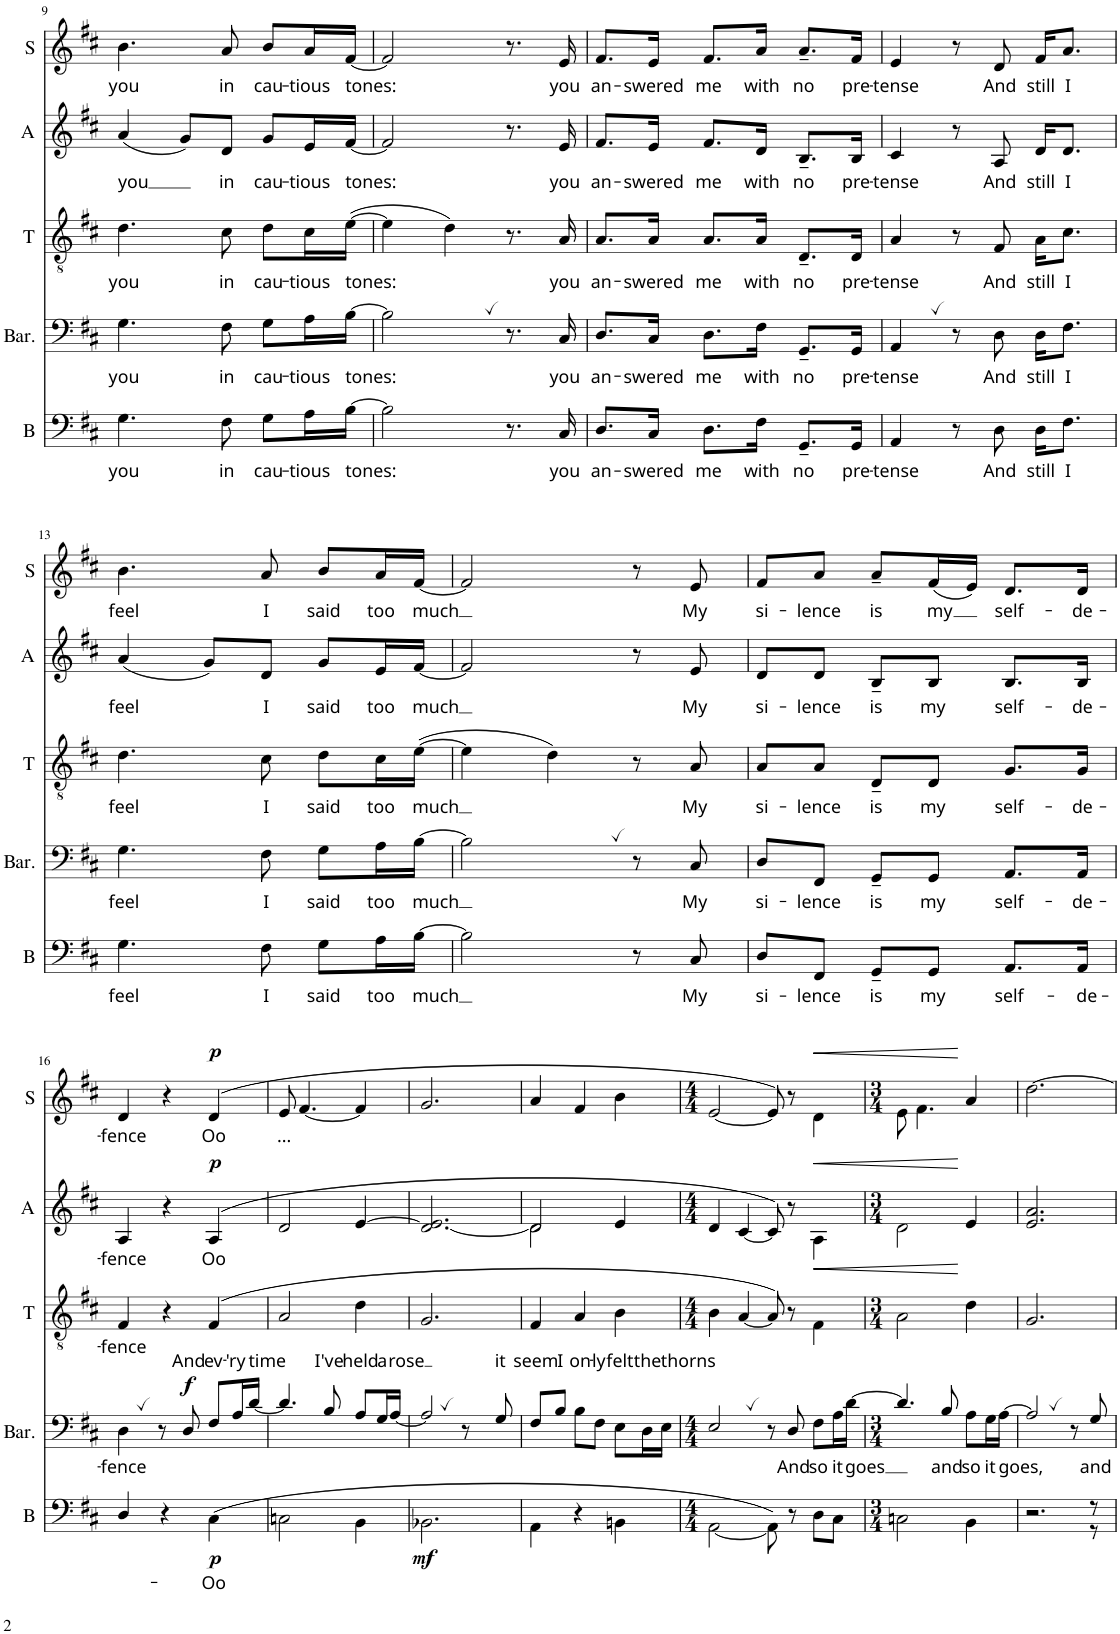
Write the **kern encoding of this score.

**kern	**kern	**kern	**text	**dynam	**kern	**text	**dynam	**kern	**text	**dynam	**kern	**text	**dynam	**kern	**text	**dynam
*part6	*part6	*part5	*part5	*part5	*part4	*part4	*part4	*part3	*part3	*part3	*part2	*part2	*part2	*part1	*part1	*part1
*staff7	*staff6	*staff5	*staff5	*staff5	*staff4	*staff4	*staff4	*staff3	*staff3	*staff3	*staff2	*staff2	*staff2	*staff1	*staff1	*staff1
*I"Piano	*	*I"Bass	*	*	*I"Baritone	*	*	*I"Tenor	*	*	*I"Alto	*	*	*I"Soprano	*	*
*I'P	*	*I'B	*	*	*I'Bar.	*	*	*I'T	*	*	*I'A	*	*	*I'S	*	*
!!LO:PB:g=z
*clefF4	*clefG2	*clefF4	*	*	*clefF4	*	*	*clefGv2	*	*	*clefG2	*	*	*clefG2	*	*
*k[f#c#]	*k[f#c#]	*k[f#c#]	*	*	*k[f#c#]	*	*	*k[f#c#]	*	*	*k[f#c#]	*	*	*k[f#c#]	*	*
*M3/4	*M3/4	*M3/4	*	*	*M3/4	*	*	*M3/4	*	*	*M3/4	*	*	*M3/4	*	*
=9	=9	=9	=9	=9	=9	=9	=9	=9	=9	=9	=9	=9	=9	=9	=9	=9
*	*^	*	*	*	*	*	*	*	*	*	*	*	*	*	*	*
!	!	!	!	!LO:LY:b	!	!	!LO:LY:b	!	!	!LO:LY:b	!	!	!LO:LY:b	!	!	!LO:LY:b	!
4.G 4.d	4.b	4a	4.G\	you	.	4.G\	you	.	4.d\	you	.	(<4a/	you	.	4.b\	you	.
.	.	8g/L	.	.	.	.	.	.	.	.	.	8g/L)	.	.	.	.	.
!	!	!	!	!LO:LY:b	!	!	!LO:LY:b	!	!	!LO:LY:b	!	!	!LO:LY:b	!	!	!LO:LY:b	!
8F# 8c#	8a	8d/J	8F#\	in	.	8F#\	in	.	8c#\	in	.	8d/J	in	.	8a/	in	.
!	!	!	!	!LO:LY:b	!	!	!LO:LY:b	!	!	!LO:LY:b	!	!	!LO:LY:b	!	!	!LO:LY:b	!
8G\ 8d\L	8g/ 8b/L	4ryy	8G\L	cau-	.	8G\L	cau-	.	8d\L	cau-	.	8g/L	cau-	.	8b/L	cau-	.
!	!	!	!	!LO:LY:b	!	!	!LO:LY:b	!	!	!LO:LY:b	!	!	!LO:LY:b	!	!	!LO:LY:b	!
16A\ 16c#\L	16e/ 16a/L	.	16A\L	-tious	.	16A\L	-tious	.	16c#\L	-tious	.	16e/L	-tious	.	16a/L	-tious	.
!	!	!	!	!LO:LY:b	!	!	!LO:LY:b	!	!	!LO:LY:b	!	!	!LO:LY:b	!	!	!LO:LY:b	!
[16B\JJ	(>16e/ [16f#/JJ	.	[16B\JJ	tones:	.	[16B\JJ	tones:	.	(>[16e\JJ	tones:	.	[16f#/JJ	tones:	.	[16f#/JJ	tones:	.
=10	=10	=10	=10	=10	=10	=10	=10	=10	=10	=10	=10	=10	=10	=10	=10	=10	=10
2B]	4e)	2f#]	2B\]	.	.	2B,\]	.	.	4e\]	.	.	2f#/]	.	.	2f#/]	.	.
.	4d	.	.	.	.	.	.	.	4d\)	.	.	.	.	.	.	.	.
!LO:N:vis=8	!	!LO:N:vis=8	!	!	!	!	!	!	!	!	!	!	!	!	!	!	!
8.r	4r	8.r	8.r	.	.	8.r	.	.	8.r	.	.	8.r	.	.	8.r	.	.
!	!	!	!	!LO:LY:b	!	!	!LO:LY:b	!	!	!LO:LY:b	!	!	!LO:LY:b	!	!	!LO:LY:b	!
16C# 16A	.	16e	16C#/	you	.	16C#/	you	.	16A/	you	.	16e/	you	.	16e/	you	.
=11	=11	=11	=11	=11	=11	=11	=11	=11	=11	=11	=11	=11	=11	=11	=11	=11	=11
!	!	!	!	!LO:LY:b	!	!	!LO:LY:b	!	!	!LO:LY:b	!	!	!LO:LY:b	!	!	!LO:LY:b	!
*	*v	*v	*	*	*	*	*	*	*	*	*	*	*	*	*	*	*
8.D\ 8.A\L	8.f#/L	8.D/L	an-	.	8.D/L	an-	.	8.A/L	an-	.	8.f#/L	an-	.	8.f#/L	an-	.
!	!	!	!LO:LY:b	!	!	!LO:LY:b	!	!	!LO:LY:b	!	!	!LO:LY:b	!	!	!LO:LY:b	!
16C#\ 16A\Jk	16e/Jk	16C#/Jk	-swered	.	16C#/Jk	-swered	.	16A/Jk	-swered	.	16e/Jk	-swered	.	16e/Jk	-swered	.
!	!	!	!LO:LY:b	!	!	!LO:LY:b	!	!	!LO:LY:b	!	!	!LO:LY:b	!	!	!LO:LY:b	!
8.D\ 8.A\L	8.f#/L	8.D\L	me	.	8.D\L	me	.	8.A/L	me	.	8.f#/L	me	.	8.f#/L	me	.
!	!	!	!LO:LY:b	!	!	!LO:LY:b	!	!	!LO:LY:b	!	!	!LO:LY:b	!	!	!LO:LY:b	!
16F#\ 16A\Jk	16d/ 16a/Jk	16F#\Jk	with	.	16F#\Jk	with	.	16A/Jk	with	.	16d/Jk	with	.	16a/Jk	with	.
!	!	!	!LO:LY:b	!	!	!LO:LY:b	!	!	!LO:LY:b	!	!	!LO:LY:b	!	!	!LO:LY:b	!
8.GG/ 8.D/L	8.B/ 8.a/L	8.GG~/L	no	.	8.GG~/L	no	.	8.D~/L	no	.	8.B~/L	no	.	8.a~/L	no	.
!	!	!	!LO:LY:b	!	!	!LO:LY:b	!	!	!LO:LY:b	!	!	!LO:LY:b	!	!	!LO:LY:b	!
16GG/ 16D/Jk	16B/ 16f#/Jk	16GG/Jk	pre-	.	16GG/Jk	pre-	.	16D/Jk	pre-	.	16B/Jk	pre-	.	16f#/Jk	pre-	.
=12	=12	=12	=12	=12	=12	=12	=12	=12	=12	=12	=12	=12	=12	=12	=12	=12
!	!	!	!LO:LY:b	!	!	!LO:LY:b	!	!	!LO:LY:b	!	!	!LO:LY:b	!	!	!LO:LY:b	!
4AA 4A	4c# 4e	4AA/	-tense	.	4AA,/	-tense	.	4A/	-tense	.	4c#/	-tense	.	4e/	-tense	.
8r	8r	8r	.	.	8r	.	.	8r	.	.	8r	.	.	8r	.	.
!	!	!	!LO:LY:b	!	!	!LO:LY:b	!	!	!LO:LY:b	!	!	!LO:LY:b	!	!	!LO:LY:b	!
8D 8F#	8A 8d	8D\	And	.	8D\	And	.	8F#/	And	.	8A/	And	.	8d/	And	.
!	!	!	!LO:LY:b	!	!	!LO:LY:b	!	!	!LO:LY:b	!	!	!LO:LY:b	!	!	!LO:LY:b	!
16D\ 16A\KL	16d/ 16f#/KL	16D\KL	still	.	16D\KL	still	.	16A\KL	still	.	16d/KL	still	.	16f#/KL	still	.
!	!	!	!LO:LY:b	!	!	!LO:LY:b	!	!	!LO:LY:b	!	!	!LO:LY:b	!	!	!LO:LY:b	!
8.F#\ 8.c#\J	8.d/ 8.a/J	8.F#\J	I	.	8.F#\J	I	.	8.c#\J	I	.	8.d/J	I	.	8.a/J	I	.
!!LO:LB:g=z
=13	=13	=13	=13	=13	=13	=13	=13	=13	=13	=13	=13	=13	=13	=13	=13	=13
*	*^	*	*	*	*	*	*	*	*	*	*	*	*	*	*	*
!	!	!	!	!LO:LY:b	!	!	!LO:LY:b	!	!	!LO:LY:b	!	!	!LO:LY:b	!	!	!LO:LY:b	!
4.G 4.d	4.b	4a	4.G\	feel	.	4.G\	feel	.	4.d\	feel	.	(<4a/	feel	.	4.b\	feel	.
.	.	8g/L	.	.	.	.	.	.	.	.	.	8g/L)	.	.	.	.	.
!	!	!	!	!LO:LY:b	!	!	!LO:LY:b	!	!	!LO:LY:b	!	!	!LO:LY:b	!	!	!LO:LY:b	!
8F# 8c#	8a	8d/J	8F#\	I	.	8F#\	I	.	8c#\	I	.	8d/J	I	.	8a/	I	.
!	!	!	!	!LO:LY:b	!	!	!LO:LY:b	!	!	!LO:LY:b	!	!	!LO:LY:b	!	!	!LO:LY:b	!
8G\ 8d\L	8g/ 8b/L	4ryy	8G\L	said	.	8G\L	said	.	8d\L	said	.	8g/L	said	.	8b/L	said	.
!	!	!	!	!LO:LY:b	!	!	!LO:LY:b	!	!	!LO:LY:b	!	!	!LO:LY:b	!	!	!LO:LY:b	!
16A\ 16c#\L	16e/ 16a/L	.	16A\L	too	.	16A\L	too	.	16c#\L	too	.	16e/L	too	.	16a/L	too	.
!	!	!	!	!LO:LY:b	!	!	!LO:LY:b	!	!	!LO:LY:b	!	!	!LO:LY:b	!	!	!LO:LY:b	!
[16B\JJ	[>16e/ [>16f#/JJ	.	[16B\JJ	much	.	[16B\JJ	much	.	([16e\JJ	much	.	[16f#/JJ	much	.	[16f#/JJ	much	.
=14	=14	=14	=14	=14	=14	=14	=14	=14	=14	=14	=14	=14	=14	=14	=14	=14	=14
2B]	2f#]	4e]	2B\]	.	.	2B,\]	.	.	4e\]	.	.	2f#/]	.	.	2f#/]	.	.
.	.	4d	.	.	.	.	.	.	4d\)	.	.	.	.	.	.	.	.
8r	8r	4ryy	8r	.	.	8r	.	.	8r	.	.	8r	.	.	8r	.	.
!	!	!	!	!LO:LY:b	!	!	!LO:LY:b	!	!	!LO:LY:b	!	!	!LO:LY:b	!	!	!LO:LY:b	!
8C# 8A	8e	.	8C#/	My	.	8C#/	My	.	8A/	My	.	8e/	My	.	8e/	My	.
=15	=15	=15	=15	=15	=15	=15	=15	=15	=15	=15	=15	=15	=15	=15	=15	=15	=15
!	!	!	!	!LO:LY:b	!	!	!LO:LY:b	!	!	!LO:LY:b	!	!	!LO:LY:b	!	!	!LO:LY:b	!
8D/ 8A/L	8d/ 8f#/L	4ryy	8D/L	si-	.	8D/L	si-	.	8A/L	si-	.	8d/L	si-	.	8f#/L	si-	.
!	!	!	!	!LO:LY:b	!	!	!LO:LY:b	!	!	!LO:LY:b	!	!	!LO:LY:b	!	!	!LO:LY:b	!
8FF#/J	8A/ 8d/ 8a/J	.	8FF#/J	-lence	.	8FF#/J	-lence	.	8A/J	-lence	.	8d/J	-lence	.	8a/J	-lence	.
!	!	!	!	!LO:LY:b	!	!	!LO:LY:b	!	!	!LO:LY:b	!	!	!LO:LY:b	!	!	!LO:LY:b	!
8GG/ 8D/L	8a/L	8B/L	8GG~/L	is	.	8GG~/L	is	.	8D~/L	is	.	8B~/L	is	.	8a~/L	is	.
!	!	!	!	!LO:LY:b	!	!	!LO:LY:b	!	!	!LO:LY:b	!	!	!LO:LY:b	!	!	!LO:LY:b	!
8GG/ 8D/J	16f#/L	8B/J	8GG/J	my	.	8GG/J	my	.	8D/J	my	.	8B/J	my	.	(<16f#/L	my	.
.	16e/JJ	.	.	.	.	.	.	.	.	.	.	.	.	.	16e/JJ)	.	.
!	!	!	!	!LO:LY:b	!	!	!LO:LY:b	!	!	!LO:LY:b	!	!	!LO:LY:b	!	!	!LO:LY:b	!
8.AA\ 8.G\L	8.B/ 8.d/L	4ryy	8.AA/L	self-	.	8.AA/L	self-	.	8.G/L	self-	.	8.B/L	self-	.	8.d/L	self-	.
!	!	!	!	!LO:LY:b	!	!	!LO:LY:b	!	!	!LO:LY:b	!	!	!LO:LY:b	!	!	!LO:LY:b	!
16AA\ 16G\Jk	16B/ 16d/Jk	.	16AA/Jk	-de-	.	16AA/Jk	-de-	.	16G/Jk	-de-	.	16B/Jk	-de-	.	16d/Jk	-de-	.
*	*v	*v	*	*	*	*	*	*	*	*	*	*	*	*	*	*	*
!!LO:LB:g=z
=16	=16	=16	=16	=16	=16	=16	=16	=16	=16	=16	=16	=16	=16	=16	=16	=16
*^	*	*	*	*	*	*	*	*	*	*	*	*	*	*	*	*
!	!	!	!	!	!	!	!LO:LY:b	!	!	!LO:LY:b	!	!	!LO:LY:b	!	!	!LO:LY:b	!
4D 4F#	2r	4A 4d	4D/	.	.	4D,\	-fence	.	4F#/	-fence	.	4A/	-fence	.	4d/	-fence	.
8r	.	4r	4r	.	.	8r	.	.	4r	.	.	4r	.	.	4r	.	.
!	!	!	!	!	!	!	!LO:LY:a	!LO:DY:a	!	!	!	!	!	!	!	!	!
8D	.	.	.	.	.	8D/	And	f	.	.	.	.	.	.	.	.	.
!	!	!	!	!LO:LY:b	!LO:DY:b	!	!LO:LY:a	!	!	!	!	!	!LO:LY:b	!LO:DY:a	!	!LO:LY:b	!LO:DY:a
8A\L	4C#	4d	(4C#\	Oo	p	8F#/L	ev-	.	(4F#/	.	.	(4A/	Oo	p	(4d/	Oo	p
!	!	!	!	!	!	!	!LO:LY:a	!	!	!	!	!	!	!	!	!	!
16A\L	.	.	.	.	.	16A/L	-'ry	.	.	.	.	.	.	.	.	.	.
!	!	!	!	!	!	!	!LO:LY:a	!	!	!	!	!	!	!	!	!	!
[16d\JJ	.	.	.	.	.	[16d/JJ	time	.	.	.	.	.	.	.	.	.	.
=17	=17	=17	=17	=17	=17	=17	=17	=17	=17	=17	=17	=17	=17	=17	=17	=17	=17
*	*	*^	*	*	*	*	*	*	*	*	*	*	*	*	*	*	*
!	!	!	!	!	!	!	!	!	!	!	!	!	!	!	!	!	!LO:LY:b	!
4.d]	2Cn	8e	2d	2Cn\	.	.	4.d/]	.	.	2A/	.	.	2d/	.	.	8e/	...	.
.	.	4.f#	.	.	.	.	.	.	.	.	.	.	.	.	.	[<4.f#/	.	.
!	!	!	!	!	!	!	!	!LO:LY:a	!	!	!	!	!	!	!	!	!	!
8B	.	.	.	.	.	.	8B/	I've	.	.	.	.	.	.	.	.	.	.
!	!	!	!	!	!	!	!	!LO:LY:a	!	!	!	!	!	!	!	!	!	!
8A\L	8BB	4d 4e	4r	4BB\	.	.	8A/L	held	.	4d\	.	.	[>4e/	.	.	4f#/]	.	.
!	!	!	!	!	!	!	!	!LO:LY:a	!	!	!	!	!	!	!	!	!	!
16G\L	8ryy	.	.	.	.	.	16G/L	a	.	.	.	.	.	.	.	.	.	.
!	!	!	!	!	!	!	!	!LO:LY:a	!	!	!	!	!	!	!	!	!	!
[16A\JJ	.	.	.	.	.	.	[16A/JJ	rose	.	.	.	.	.	.	.	.	.	.
*	*	*v	*v	*	*	*	*	*	*	*	*	*	*	*	*	*	*	*
=18	=18	=18	=18	=18	=18	=18	=18	=18	=18	=18	=18	=18	=18	=18	=18	=18	=18
!	!	!	!	!	!LO:DY:b	!	!	!	!	!	!	!	!	!	!	!	!
2A]	2.BB-X	2.d 2.g	2.BB-X\	.	mf	2A,/]	.	.	2.G/	.	.	[<2.d/ 2.e/]	.	.	2.g/	.	.
8r	.	.	.	.	.	8r	.	.	.	.	.	.	.	.	.	.	.
!	!	!	!	!	!	!	!LO:LY:a	!	!	!	!	!	!	!	!	!	!
8G	.	.	.	.	.	8G/	it	.	.	.	.	.	.	.	.	.	.
=19	=19	=19	=19	=19	=19	=19	=19	=19	=19	=19	=19	=19	=19	=19	=19	=19	=19
*	*	*^	*	*	*	*	*	*	*	*	*	*	*	*	*	*	*
!	!	!	!	!	!	!	!	!LO:LY:a	!	!	!	!	!	!	!	!	!	!
*	*	*	*	*	*	*	*	*	*	*	*	*	*^	*	*	*	*	*
8F#\L	4AA	4a	2d	4AA\	.	.	8F#/L	seem	.	4F#/	.	.	2d/]	2d\	.	.	4a/	.	.
!	!	!	!	!	!	!	!	!LO:LY:a	!	!	!	!	!	!	!	!	!	!	!
8B\J	.	.	.	.	.	.	8B/J	I	.	.	.	.	.	.	.	.	.	.	.
!	!	!	!	!	!	!	!	!LO:LY:a	!	!	!	!	!	!	!	!	!	!	!
8B\L	4BB 4A	4f#	.	4r	.	.	8B\L	on-	.	4A/	.	.	.	.	.	.	4f#/	.	.
!	!	!	!	!	!	!	!	!LO:LY:a	!	!	!	!	!	!	!	!	!	!	!
8F#\J	.	.	.	.	.	.	8F#\J	-ly	.	.	.	.	.	.	.	.	.	.	.
!	!	!	!	!	!	!	!	!LO:LY:a	!	!	!	!	!	!	!	!	!	!	!
8E\L	4GG#X	4B 4e 4b	4r	4BBn\	.	.	8E\L	felt	.	4B\	.	.	4e/	4ryy	.	.	4b\	.	.
!	!	!	!	!	!	!	!	!LO:LY:a	!	!	!	!	!	!	!	!	!	!	!
16D\L	.	.	.	.	.	.	16D\L	the	.	.	.	.	.	.	.	.	.	.	.
!	!	!	!	!	!	!	!	!LO:LY:a	!	!	!	!	!	!	!	!	!	!	!
16E\JJ	.	.	.	.	.	.	16E\JJ	thorns	.	.	.	.	.	.	.	.	.	.	.
*	*	*	*	*	*	*	*	*	*	*	*	*	*v	*v	*	*	*	*	*
=20	=20	=20	=20	=20	=20	=20	=20	=20	=20	=20	=20	=20	=20	=20	=20	=20	=20	=20
*M4/4	*	*M4/4	*	*M4/4	*	*	*M4/4	*	*	*M4/4	*	*	*M4/4	*	*	*M4/4	*	*
2E	[>2AA	[>2e	4B 4d	[<2AA\	.	.	2E,/	.	.	4B\	.	.	4d/	.	.	[<2e/	.	.
.	.	.	[>4A [>4c#	.	.	.	.	.	.	[<4A/	.	.	[<4c#/	.	.	.	.	.
8r	8AA]	8e]	8A] 8c#]	8AA\])	.	.	8r	.	.	8A/])	.	.	8c#/])	.	.	8e/])	.	.
!	!	!	!	!	!	!	!	!LO:LY:b	!	!	!	!	!	!	!	!	!	!
8D	8r	8r	4.ryy	8r	.	.	8D/	And	.	8r	.	.	8r	.	.	8r	.	.
!	!	!	!	!	!	!	!	!LO:LY:b	!	!	!	!LO:HP:b	!	!	!LO:HP:b	!	!	!LO:HP:b
8F#\L	8D/L	4A 4d	.	8D\L	.	.	8F#\L	so	.	4F#\	.	<	4A\	.	<	4d\	.	<
!	!	!	!	!	!	!	!	!LO:LY:b	!	!	!	!	!	!	!	!	!	!
16A\L	8C#/J	.	.	8C#\J	.	.	16A\L	it	.	.	.	.	.	.	.	.	.	.
!	!	!	!	!	!	!	!	!LO:LY:b	!	!	!	!	!	!	!	!	!	!
[16d\JJ	.	.	.	.	.	.	[16d\JJ	goes	.	.	.	.	.	.	.	.	.	.
=21	=21	=21	=21	=21	=21	=21	=21	=21	=21	=21	=21	=21	=21	=21	=21	=21	=21	=21
*M3/4	*	*M3/4	*	*M3/4	*	*	*M3/4	*	*	*M3/4	*	*	*M3/4	*	*	*M3/4	*	*
2Cn 2A	4.d]	8e	2d	2Cn\	.	.	4.d/]	.	.	2A\	.	.	2d\	.	.	8e\	.	.
.	.	4.f#	.	.	.	.	.	.	.	.	.	.	.	.	.	4.f#\	.	.
!	!	!	!	!	!	!	!	!LO:LY:b	!	!	!	!	!	!	!	!	!	!
.	8B	.	.	.	.	.	8B/	and	.	.	.	.	.	.	.	.	.	.
!	!	!	!	!	!	!	!	!LO:LY:b	!	!	!	!	!	!	!	!	!	!
8A\L	4BB	4d [>4e 4a	4ryy	4BB\	.	.	8A\L	so	.	4d\	.	[	4e/	.	[	4a/	.	[
!	!	!	!	!	!	!	!	!LO:LY:b	!	!	!	!	!	!	!	!	!	!
16G\L	.	.	.	.	.	.	16G\L	it	.	.	.	.	.	.	.	.	.	.
!	!	!	!	!	!	!	!	!LO:LY:b	!	!	!	!	!	!	!	!	!	!
[16A\JJ	.	.	.	.	.	.	[16A\JJ	goes,	.	.	.	.	.	.	.	.	.	.
*	*	*v	*v	*	*	*	*	*	*	*	*	*	*	*	*	*	*	*
=22	=22	=22	=22	=22	=22	=22	=22	=22	=22	=22	=22	=22	=22	=22	=22	=22	=22
!	!	!	!LO:N:vis=2.	!	!	!	!	!	!	!	!	!	!	!	!	!	!
*	*	*	*^	*	*	*	*	*	*	*	*	*	*	*	*	*	*
2G 2A]	2.BB-X	2.e] 2.a [2.dd	8%5r	8ryy	.	.	2A,/]	.	.	2.G/	.	.	2.e/ 2.a/	.	.	[>2.dd\	.	.
*	*	*	*v	*v	*	*	*	*	*	*	*	*	*	*	*	*	*	*
8r	.	.	.	.	.	8r	.	.	.	.	.	.	.	.	.	.	.
*	*	*	*^	*	*	*	*	*	*	*	*	*	*	*	*	*	*
!	!	!	!	!	!	!	!	!LO:LY:b	!	!	!	!	!	!	!	!	!	!
8G	.	.	8r	8r	.	.	8G/	and	.	.	.	.	.	.	.	.	.	.
*v	*v	*	*v	*v	*	*	*	*	*	*	*	*	*	*	*	*	*	*
=	=	=	=	=	=	=	=	=	=	=	=	=	=	=	=	=
*-	*-	*-	*-	*-	*-	*-	*-	*-	*-	*-	*-	*-	*-	*-	*-	*-
